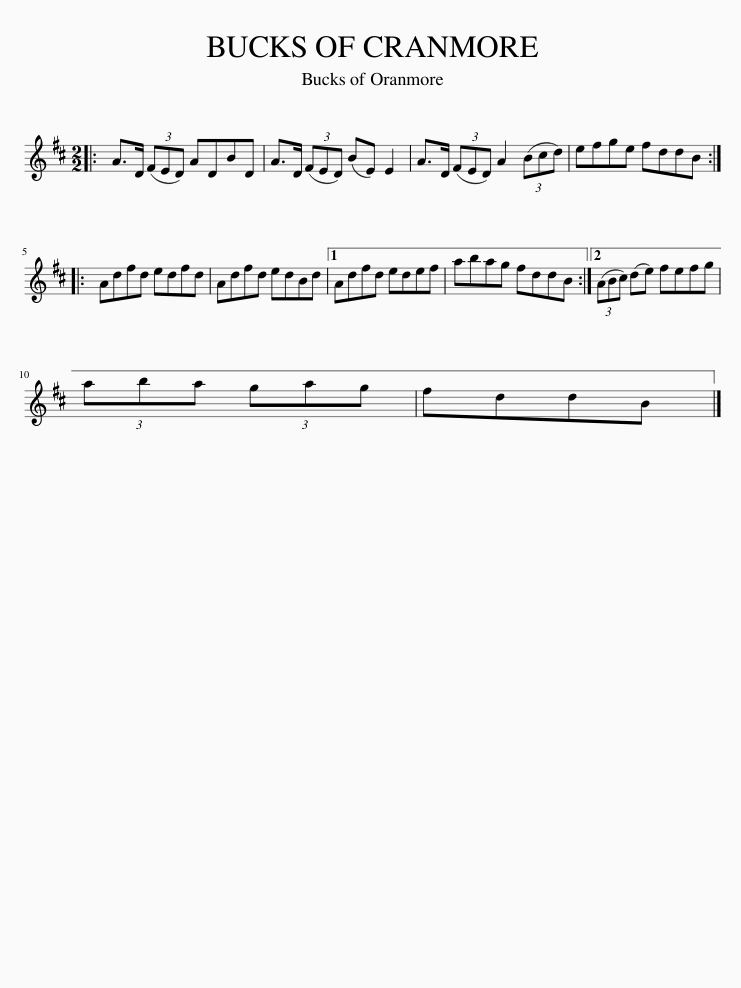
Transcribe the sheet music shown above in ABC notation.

X:1
L:1/8
M:2/2
I:linebreak $
K:D
V:1 treble
V:1
|: A>D (3(FED) ADBD | A>D (3(FED) (BE) E2 | A>D (3(FED) A2 (3(Bcd) | efge fddB ::$ Adfd edfd | %5
 Adfd edBd |1 Adfd edef | abag fddB :|2 (3(ABc) (de) fefg |$ (3aba (3gag | %10
 fddB |] %11
